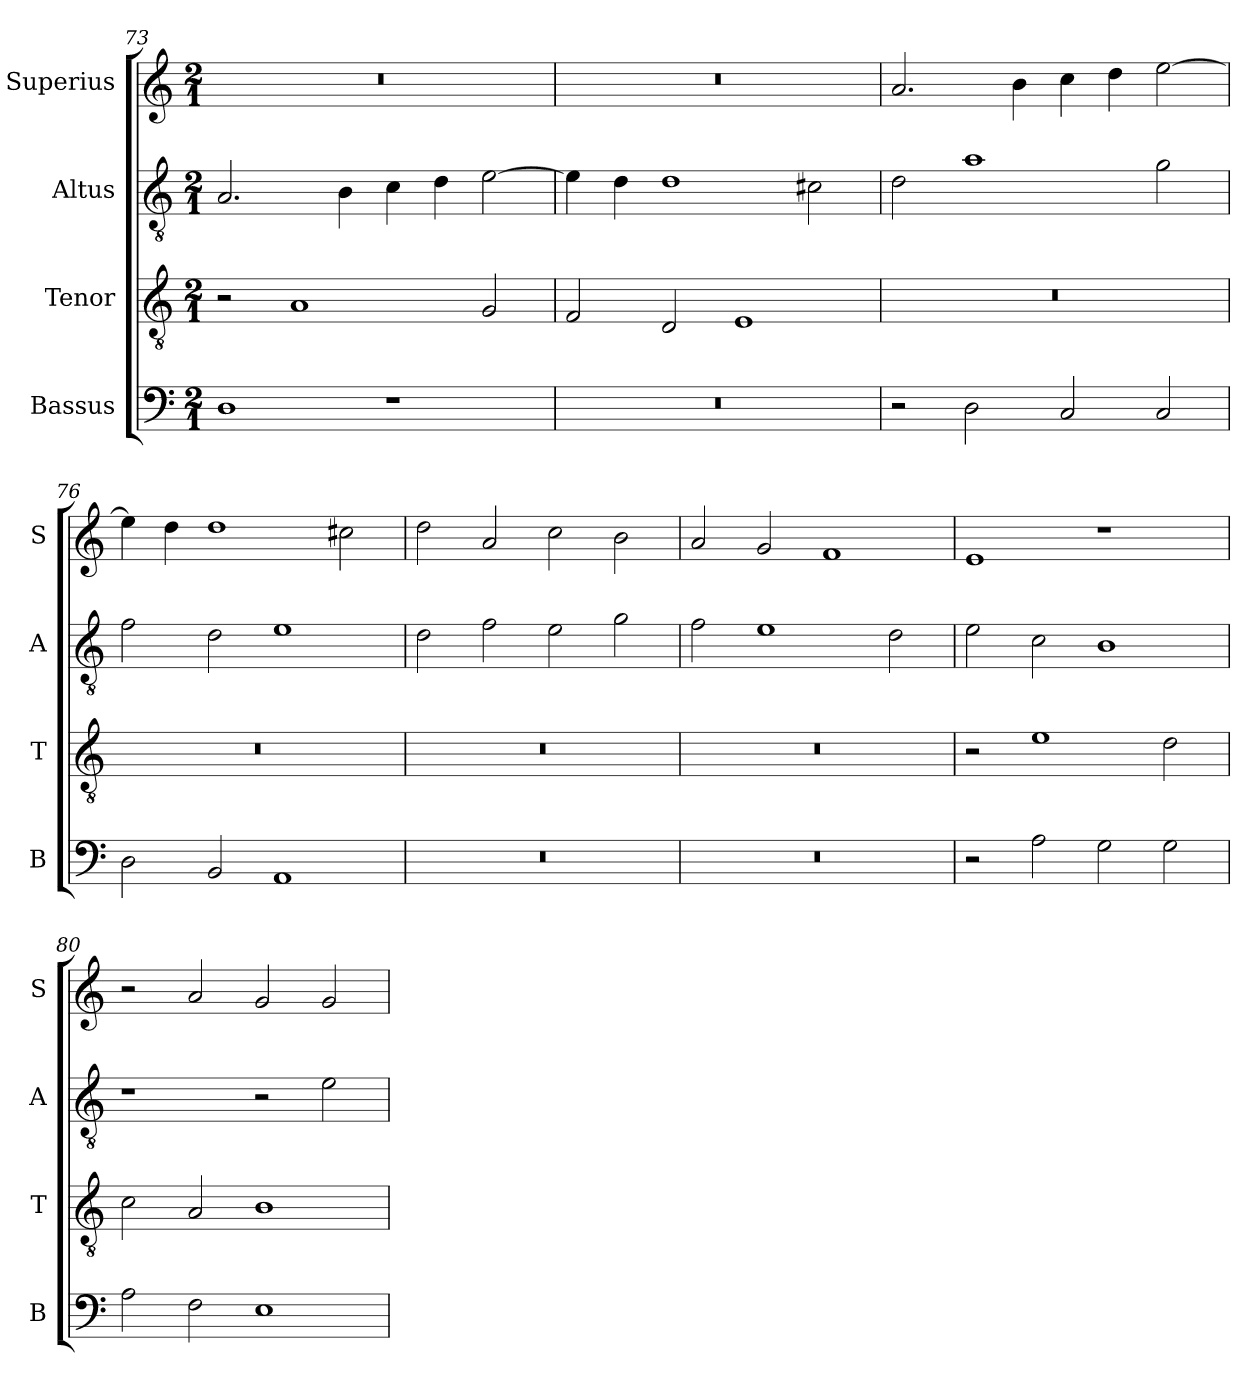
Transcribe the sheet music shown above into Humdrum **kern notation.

**kern	**kern	**kern	**kern
*part4	*part3	*part2	*part1
*staff4	*staff3	*staff2	*staff1
*I"Bassus	*I"Tenor	*I"Altus	*I"Superius
*I'B	*I'T	*I'A	*I'S
*clefF4	*clefGv2	*clefGv2	*clefG2
*k[]	*k[]	*k[]	*k[]
*M2/1	*M2/1	*M2/1	*M2/1
=73	=73	=73	=73
1D	2r	2.A/	0r
.	1A	.	.
.	.	4B\	.
1r	.	4c\	.
.	.	4d\	.
.	2G/	[2e\	.
=74	=74	=74	=74
0r	2F/	4e\]	0r
.	.	4d\	.
.	2D/	1d	.
.	1E	.	.
.	.	2c#X\	.
=75	=75	=75	=75
2r	0r	2d\	2.a/
2D\	.	1a	.
.	.	.	4b\
2C/	.	.	4cc\
.	.	.	4dd\
2C/	.	2g\	[2ee\
=76	=76	=76	=76
2D\	0r	2f\	4ee\]
.	.	.	4dd\
2BB/	.	2d\	1dd
1AA	.	1e	.
.	.	.	2cc#X\
=77	=77	=77	=77
0r	0r	2d\	2dd\
.	.	2f\	2a/
.	.	2e\	2cc\
.	.	2g\	2b\
=78	=78	=78	=78
0r	0r	2f\	2a/
.	.	1e	2g/
.	.	.	1f
.	.	2d\	.
=79	=79	=79	=79
2r	2r	2e\	1e
2A\	1e	2c\	.
2G\	.	1B	1r
2G\	2d\	.	.
=80	=80	=80	=80
2A\	2c\	1r	2r
2F\	2A/	.	2a/
1E	1B	2r	2g/
.	.	2e\	2g/
=	=	=	=
*-	*-	*-	*-
